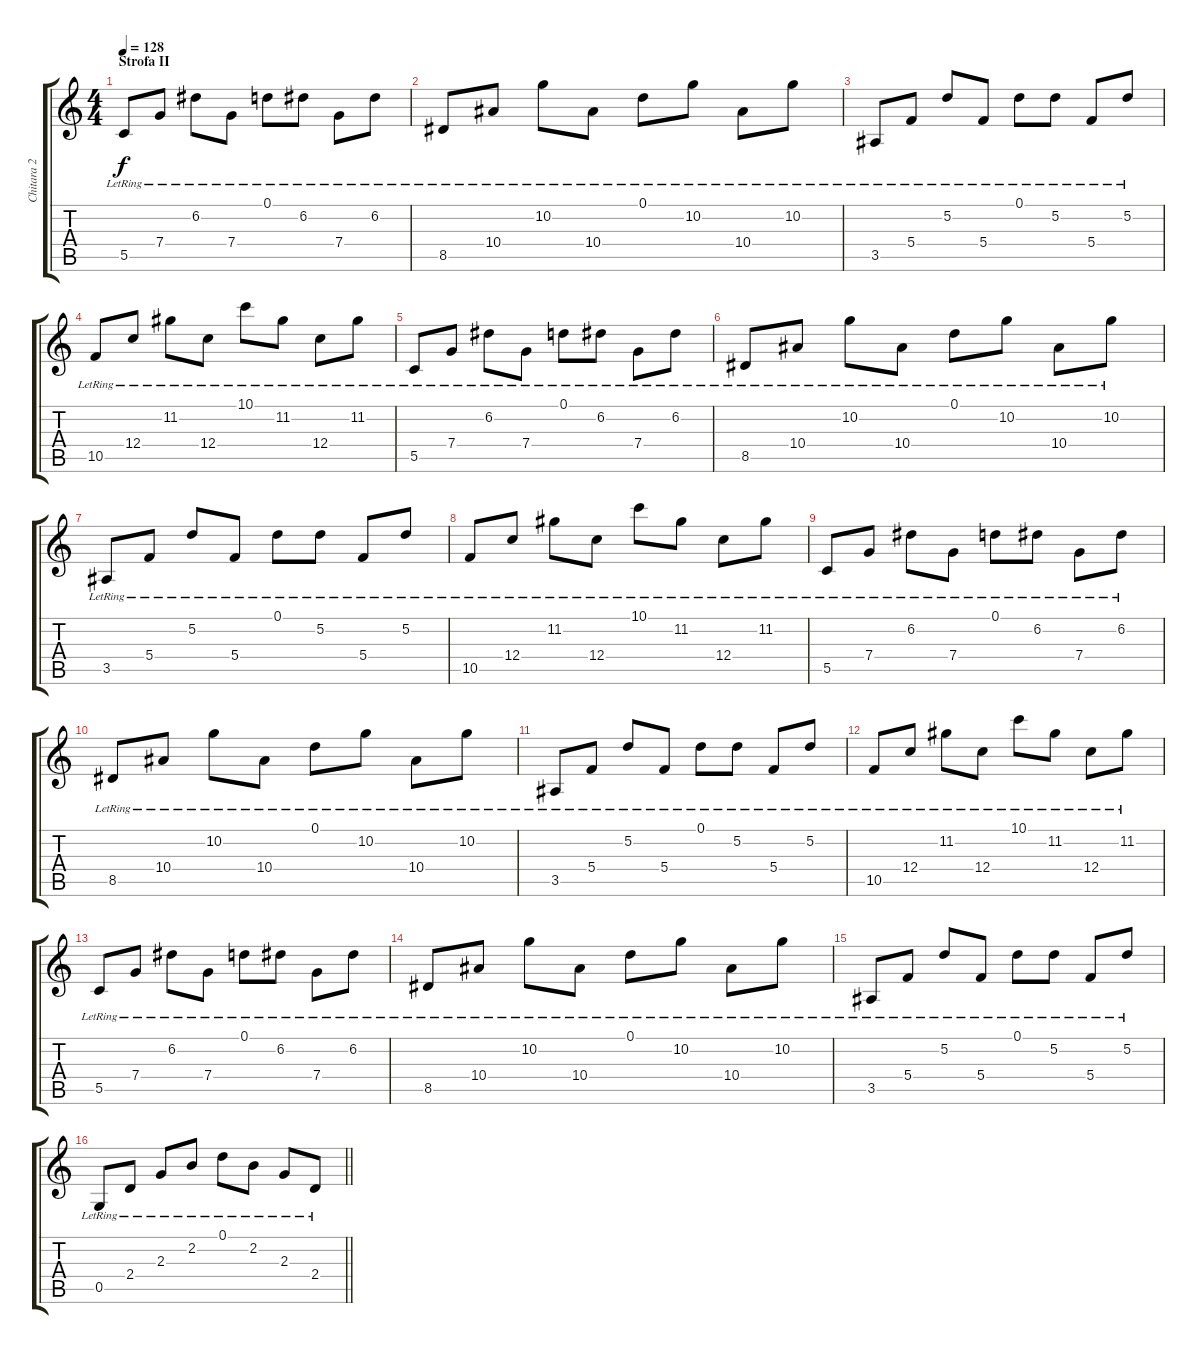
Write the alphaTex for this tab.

\track ("Chitara 2" "Chitara 2") {instrument acousticguitarsteel}
\staff {score tabs}
\tuning (D4 A3 F3 C3 G2 C2) {hide}
\ts (4 4)
\section ("" "Strofa II")
\tempo 128
\clef g2
\ks c
5.5{lr}.8{dy f} 7.4{lr}.8 6.2{lr}.8 7.4{lr}.8 0.1{lr}.8 6.2{lr}.8 7.4{lr}.8 6.2{lr}.8 |
8.5{lr}.8 10.4{lr}.8 10.2{lr}.8 10.4{lr}.8 0.1{lr}.8 10.2{lr}.8 10.4{lr}.8 10.2{lr}.8 |
3.5{lr}.8 5.4{lr}.8 5.2{lr}.8 5.4{lr}.8 0.1{lr}.8 5.2{lr}.8 5.4{lr}.8 5.2{lr}.8 |
10.5{lr}.8 12.4{lr}.8 11.2{lr}.8 12.4{lr}.8 10.1{lr}.8 11.2{lr}.8 12.4{lr}.8 11.2{lr}.8 |
5.5{lr}.8 7.4{lr}.8 6.2{lr}.8 7.4{lr}.8 0.1{lr}.8 6.2{lr}.8 7.4{lr}.8 6.2{lr}.8 |
8.5{lr}.8 10.4{lr}.8 10.2{lr}.8 10.4{lr}.8 0.1{lr}.8 10.2{lr}.8 10.4{lr}.8 10.2{lr}.8 |
3.5{lr}.8 5.4{lr}.8 5.2{lr}.8 5.4{lr}.8 0.1{lr}.8 5.2{lr}.8 5.4{lr}.8 5.2{lr}.8 |
10.5{lr}.8 12.4{lr}.8 11.2{lr}.8 12.4{lr}.8 10.1{lr}.8 11.2{lr}.8 12.4{lr}.8 11.2{lr}.8 |
5.5{lr}.8 7.4{lr}.8 6.2{lr}.8 7.4{lr}.8 0.1{lr}.8 6.2{lr}.8 7.4{lr}.8 6.2{lr}.8 |
8.5{lr}.8 10.4{lr}.8 10.2{lr}.8 10.4{lr}.8 0.1{lr}.8 10.2{lr}.8 10.4{lr}.8 10.2{lr}.8 |
3.5{lr}.8 5.4{lr}.8 5.2{lr}.8 5.4{lr}.8 0.1{lr}.8 5.2{lr}.8 5.4{lr}.8 5.2{lr}.8 |
10.5{lr}.8 12.4{lr}.8 11.2{lr}.8 12.4{lr}.8 10.1{lr}.8 11.2{lr}.8 12.4{lr}.8 11.2{lr}.8 |
5.5{lr}.8 7.4{lr}.8 6.2{lr}.8 7.4{lr}.8 0.1{lr}.8 6.2{lr}.8 7.4{lr}.8 6.2{lr}.8 |
8.5{lr}.8 10.4{lr}.8 10.2{lr}.8 10.4{lr}.8 0.1{lr}.8 10.2{lr}.8 10.4{lr}.8 10.2{lr}.8 |
3.5{lr}.8 5.4{lr}.8 5.2{lr}.8 5.4{lr}.8 0.1{lr}.8 5.2{lr}.8 5.4{lr}.8 5.2{lr}.8 |
\barLineRight lightlight
0.5{lr}.8 2.4{lr}.8 2.3{lr}.8 2.2{lr}.8 0.1{lr}.8 2.2{lr}.8 2.3{lr}.8 2.4{lr}.8
